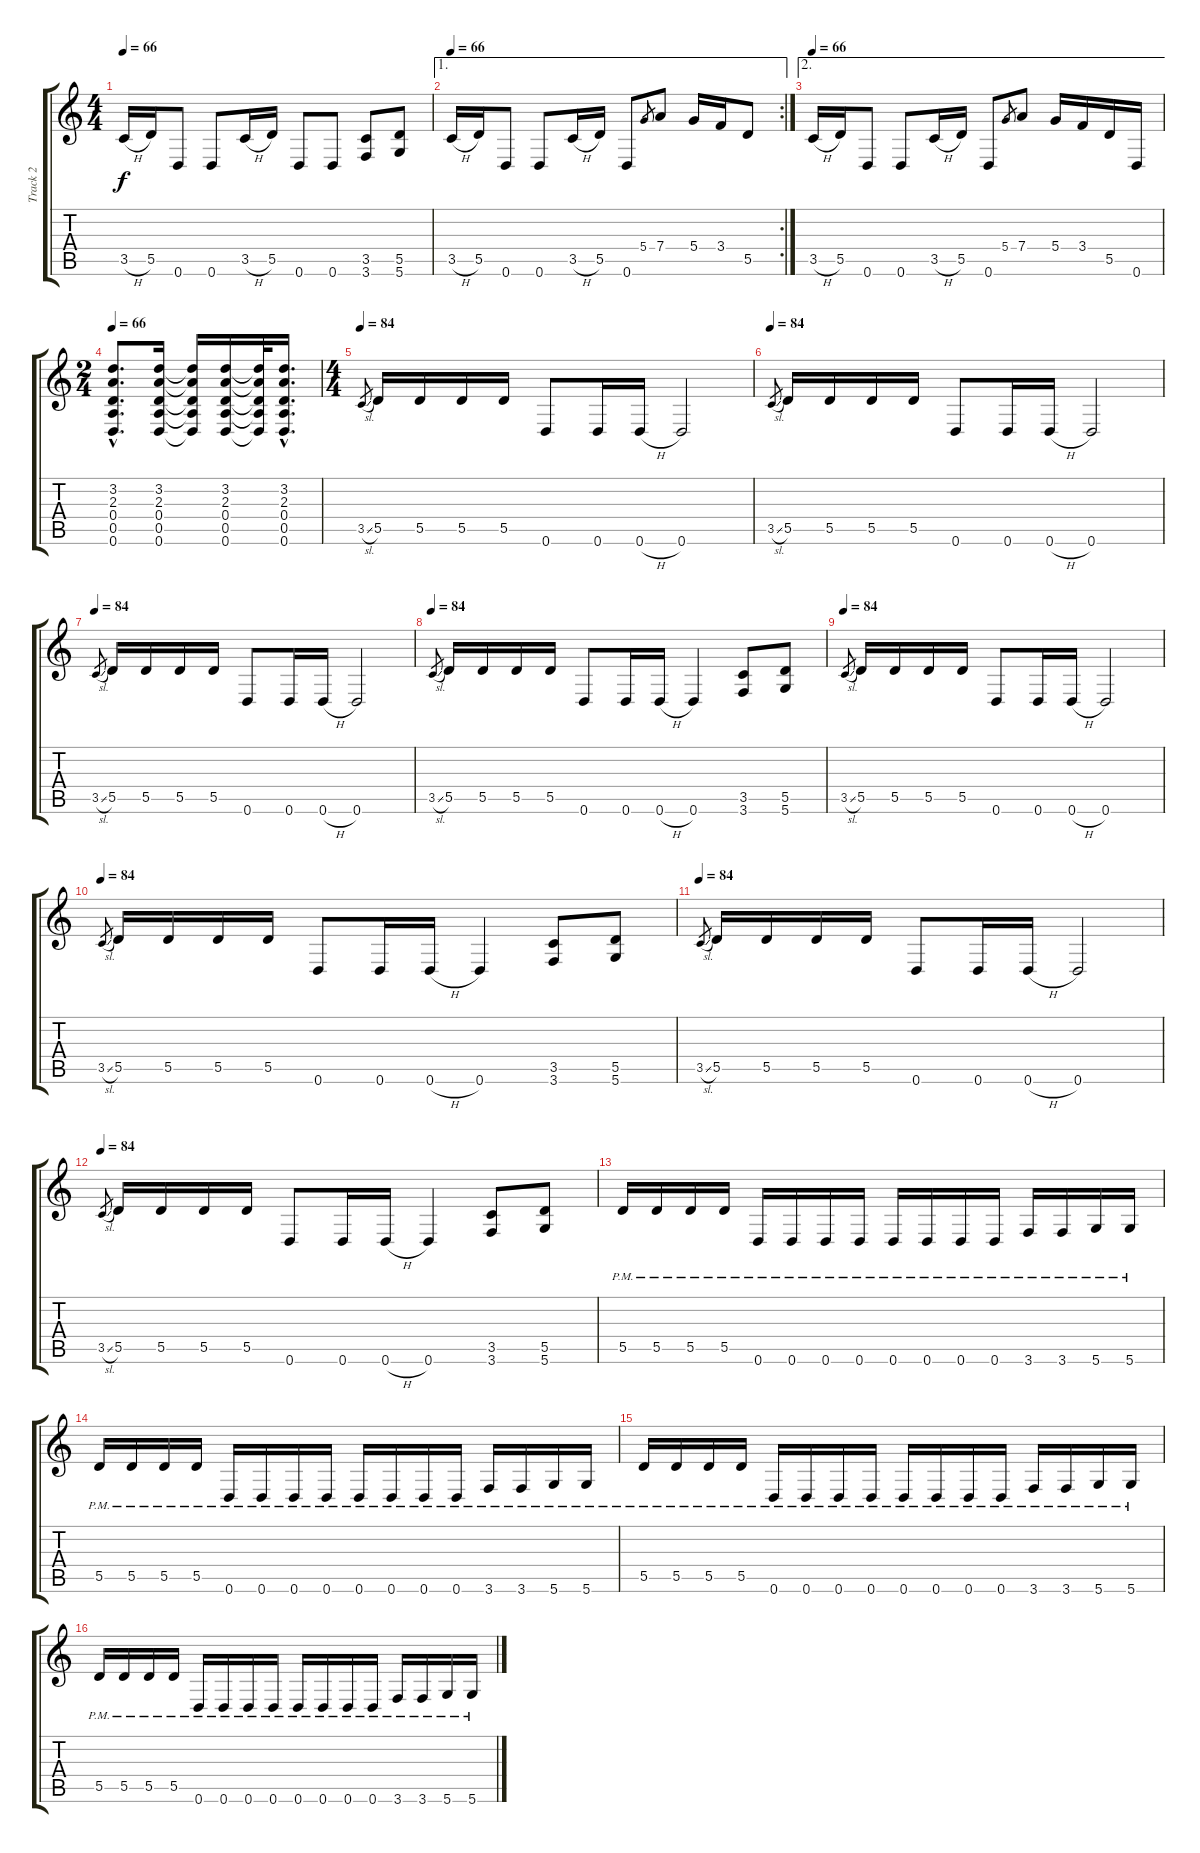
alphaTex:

\track ("Track 2" "Track 2") {instrument distortionguitar}
\staff {score tabs}
\tuning (E4 B3 G3 D3 A2 D2) {hide}
\ts (4 4)
\tempo 66
\clef g2
\ks c
3.5{h}.16{dy f} 5.5.16 0.6.8 0.6.8 3.5{h}.16 5.5.16 0.6.8 0.6.8 (3.5 3.6).8 (5.5 5.6).8 |
\ae 1
\rc 2
\tempo 66
3.5{h}.16 5.5.16 0.6.8 0.6.8 3.5{h}.16 5.5.16 0.6.8 5.4.8{gr} 7.4.8 5.4.16 3.4.16 5.5.8 |
\ae 2
\tempo 66
3.5{h}.16 5.5.16 0.6.8 0.6.8 3.5{h}.16 5.5.16 0.6.8 5.4.8{gr} 7.4.8 5.4.16 3.4.16 5.5.16 0.6.16 |
\ts (2 4)
\tempo 66
(3.2{hac} 2.3{hac} 0.4{hac} 0.5{hac} 0.6{hac}).8{d} (3.2 2.3 0.4 0.5 0.6).16 (3.2{t} 2.3{t} 0.4{t} 0.5{t} 0.6{t}).16 (3.2 2.3 0.4 0.5 0.6).16 (3.2{t} 2.3{t} 0.4{t} 0.5{t} 0.6{t}).32 (3.2{hac} 2.3{hac} 0.4{hac} 0.5{hac} 0.6{hac}).16{d} |
\ts (4 4)
\tempo 84
3.5{sl}.8{gr} 5.5.16 5.5.16 5.5.16 5.5.16 0.6.8 0.6.16 0.6{h}.16 0.6.2 |
\tempo 84
3.5{sl}.8{gr} 5.5.16 5.5.16 5.5.16 5.5.16 0.6.8 0.6.16 0.6{h}.16 0.6.2 |
\tempo 84
3.5{sl}.8{gr} 5.5.16 5.5.16 5.5.16 5.5.16 0.6.8 0.6.16 0.6{h}.16 0.6.2 |
\tempo 84
3.5{sl}.8{gr} 5.5.16 5.5.16 5.5.16 5.5.16 0.6.8 0.6.16 0.6{h}.16 0.6.4 (3.5 3.6).8 (5.5 5.6).8 |
\tempo 84
3.5{sl}.8{gr} 5.5.16 5.5.16 5.5.16 5.5.16 0.6.8 0.6.16 0.6{h}.16 0.6.2 |
\tempo 84
3.5{sl}.8{gr} 5.5.16 5.5.16 5.5.16 5.5.16 0.6.8 0.6.16 0.6{h}.16 0.6.4 (3.5 3.6).8 (5.5 5.6).8 |
\tempo 84
3.5{sl}.8{gr} 5.5.16 5.5.16 5.5.16 5.5.16 0.6.8 0.6.16 0.6{h}.16 0.6.2 |
\tempo 84
3.5{sl}.8{gr} 5.5.16 5.5.16 5.5.16 5.5.16 0.6.8 0.6.16 0.6{h}.16 0.6.4 (3.5 3.6).8 (5.5 5.6).8 |
5.5{pm}.16 5.5{pm}.16 5.5{pm}.16 5.5{pm}.16 0.6{pm}.16 0.6{pm}.16 0.6{pm}.16 0.6{pm}.16 0.6{pm}.16 0.6{pm}.16 0.6{pm}.16 0.6{pm}.16 3.6{pm}.16 3.6{pm}.16 5.6{pm}.16 5.6{pm}.16 |
5.5{pm}.16 5.5{pm}.16 5.5{pm}.16 5.5{pm}.16 0.6{pm}.16 0.6{pm}.16 0.6{pm}.16 0.6{pm}.16 0.6{pm}.16 0.6{pm}.16 0.6{pm}.16 0.6{pm}.16 3.6{pm}.16 3.6{pm}.16 5.6{pm}.16 5.6{pm}.16 |
5.5{pm}.16 5.5{pm}.16 5.5{pm}.16 5.5{pm}.16 0.6{pm}.16 0.6{pm}.16 0.6{pm}.16 0.6{pm}.16 0.6{pm}.16 0.6{pm}.16 0.6{pm}.16 0.6{pm}.16 3.6{pm}.16 3.6{pm}.16 5.6{pm}.16 5.6{pm}.16 |
5.5{pm}.16 5.5{pm}.16 5.5{pm}.16 5.5{pm}.16 0.6{pm}.16 0.6{pm}.16 0.6{pm}.16 0.6{pm}.16 0.6{pm}.16 0.6{pm}.16 0.6{pm}.16 0.6{pm}.16 3.6{pm}.16 3.6{pm}.16 5.6{pm}.16 5.6{pm}.16
